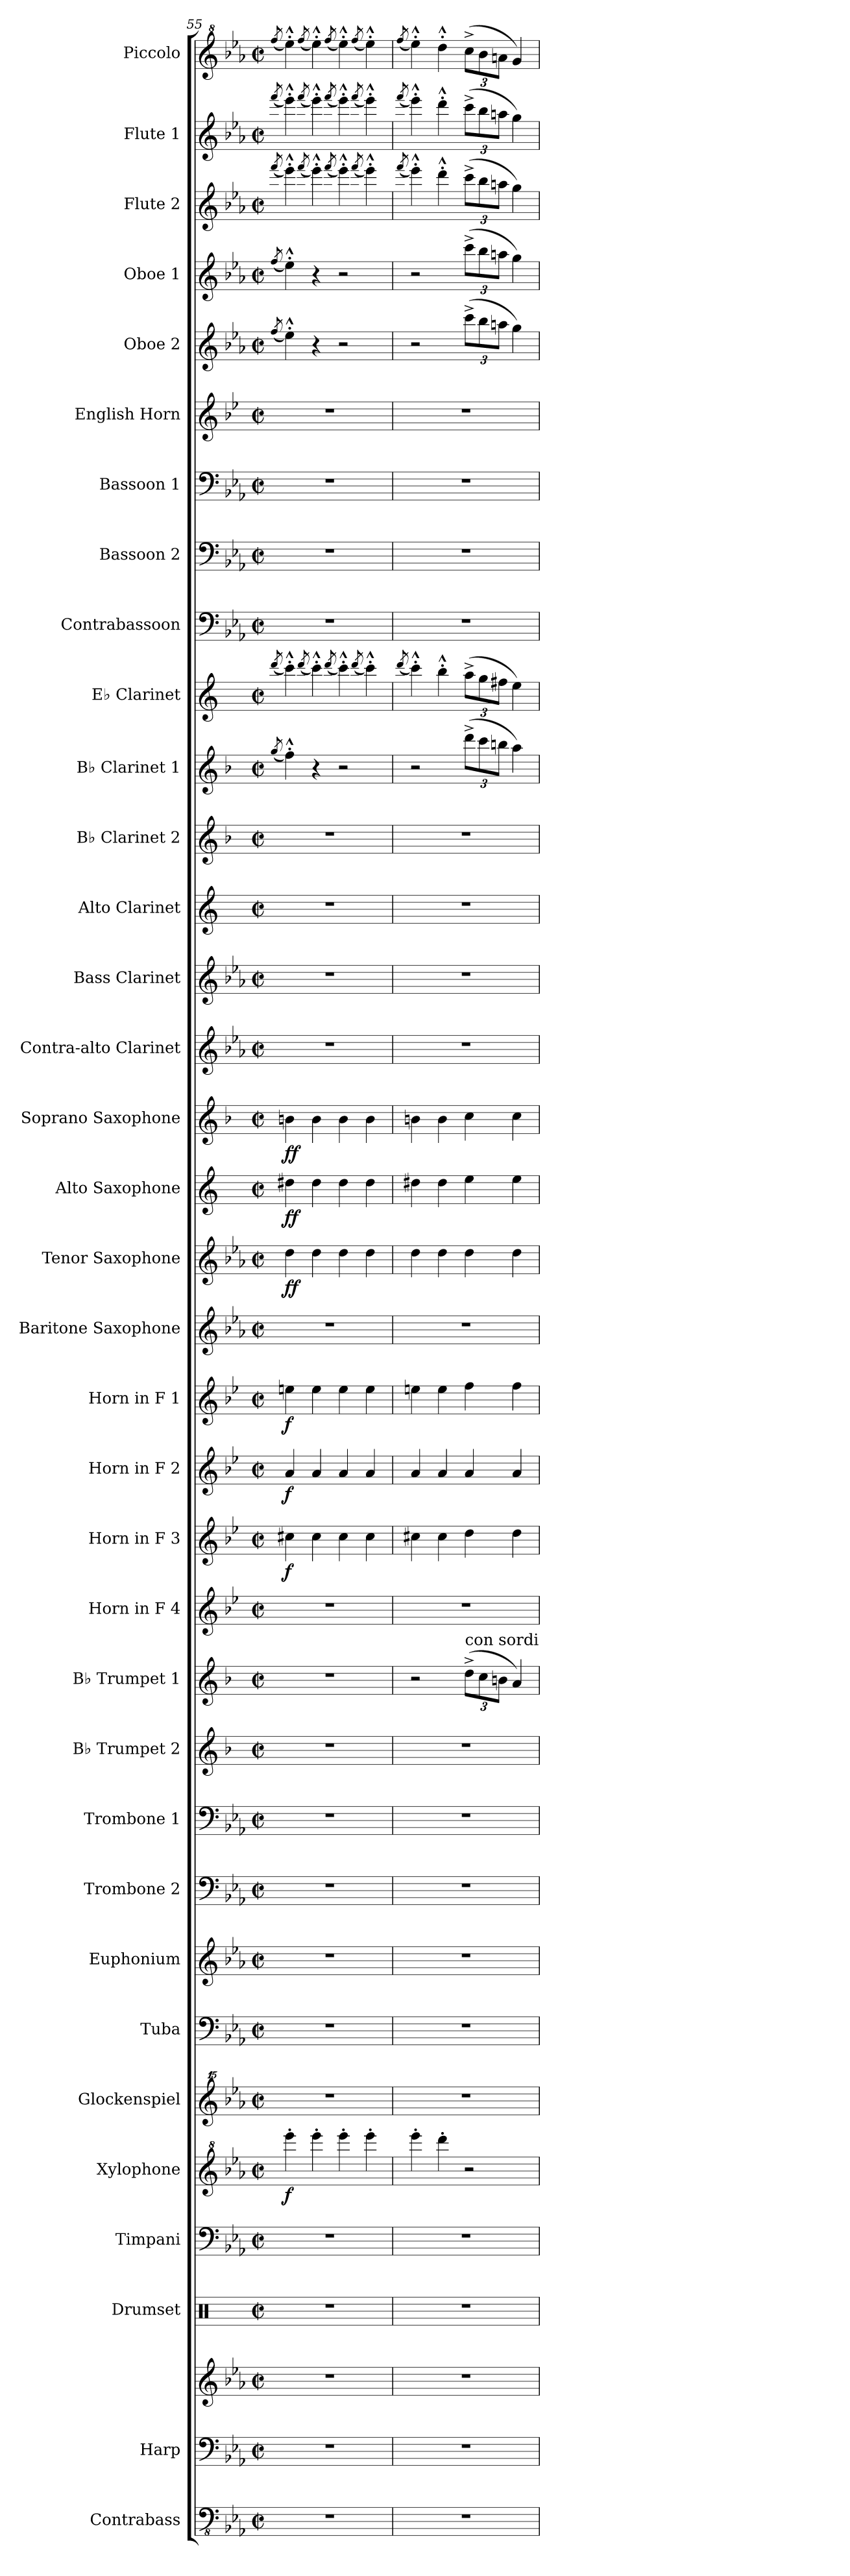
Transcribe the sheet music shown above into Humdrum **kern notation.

**kern	**kern	**kern	**kern	**kern	**kern	**dynam	**kern	**kern	**kern	**kern	**kern	**kern	**kern	**kern	**kern	**dynam	**kern	**dynam	**kern	**dynam	**kern	**kern	**dynam	**kern	**dynam	**kern	**dynam	**kern	**kern	**kern	**kern	**kern	**kern	**kern	**kern	**kern	**kern	**kern	**kern	**kern	**kern	**kern
*part35	*part34	*part34	*part33	*part32	*part31	*part31	*part30	*part29	*part28	*part27	*part26	*part25	*part24	*part23	*part22	*part22	*part21	*part21	*part20	*part20	*part19	*part18	*part18	*part17	*part17	*part16	*part16	*part15	*part14	*part13	*part12	*part11	*part10	*part9	*part8	*part7	*part6	*part5	*part4	*part3	*part2	*part1
*staff36	*staff35	*staff34	*staff33	*staff32	*staff31	*staff31	*staff30	*staff29	*staff28	*staff27	*staff26	*staff25	*staff24	*staff23	*staff22	*staff22	*staff21	*staff21	*staff20	*staff20	*staff19	*staff18	*staff18	*staff17	*staff17	*staff16	*staff16	*staff15	*staff14	*staff13	*staff12	*staff11	*staff10	*staff9	*staff8	*staff7	*staff6	*staff5	*staff4	*staff3	*staff2	*staff1
*I"Contrabass	*I"Harp	*	*I"Drumset	*I"Timpani	*I"Xylophone	*	*I"Glockenspiel	*I"Tuba	*I"Euphonium	*I"Trombone 2	*I"Trombone 1	*I"B♭ Trumpet 2	*I"B♭ Trumpet 1	*I"Horn in F 4	*I"Horn in F 3	*	*I"Horn in F 2	*	*I"Horn in F 1	*	*I"Baritone Saxophone	*I"Tenor Saxophone	*	*I"Alto Saxophone	*	*I"Soprano Saxophone	*	*I"Contra-alto Clarinet	*I"Bass Clarinet	*I"Alto Clarinet	*I"B♭ Clarinet 2	*I"B♭ Clarinet 1	*I"E♭ Clarinet	*I"Contrabassoon	*I"Bassoon 2	*I"Bassoon 1	*I"English Horn	*I"Oboe 2	*I"Oboe 1	*I"Flute 2	*I"Flute 1	*I"Piccolo
*I'Cb.	*I'Hrp.	*	*I'Drs.	*I'Timp.	*I'Xyl.	*	*I'Glk.	*I'Tba.	*I'Euph.	*I'Tbn. 2	*I'Tbn. 1	*I'B♭ Tpt. 2	*I'B♭ Tpt. 1	*I'Hn. 4	*I'Hn. 3	*	*I'Hn. 2	*	*I'Hn. 1	*	*I'Bar. Sax.	*I'T. Sax.	*	*I'A. Sax.	*	*I'S. Sax.	*	*I'C-a. Cl.	*I'B. Cl.	*I'A. Cl.	*I'B♭ Cl. 2	*I'B♭ Cl. 1	*I'E♭ Cl.	*I'Cbsn.	*I'Bsn. 2	*I'Bsn. 1	*I'E. Hn.	*I'Ob. 2	*I'Ob. 1	*I'Fl. 2	*I'Fl. 1	*I'Picc.
*clefFv4	*clefF4	*clefG2	*clefX	*clefF4	*clefG^2	*	*clefG^^2	*clefF4	*clefG2	*clefF4	*clefF4	*clefG2	*clefG2	*clefG2	*clefG2	*	*clefG2	*	*clefG2	*	*clefG2	*clefG2	*	*clefG2	*	*clefG2	*	*clefG2	*clefG2	*clefG2	*clefG2	*clefG2	*clefG2	*clefF4	*clefF4	*clefF4	*clefG2	*clefG2	*clefG2	*clefG2	*clefG2	*clefG^2
*ITrd7c12	*	*	*	*	*	*	*	*	*ITrd8c14	*	*	*ITrd1c2	*ITrd1c2	*ITrd4c7	*ITrd4c7	*	*ITrd4c7	*	*ITrd4c7	*	*ITrd12c21	*ITrd8c14	*	*ITrd5c9	*	*ITrd1c2	*	*ITrd12c21	*ITrd8c14	*ITrd5c9	*ITrd1c2	*ITrd1c2	*ITrd-2c-3	*ITrd7c12	*	*	*ITrd4c7	*	*	*	*	*ITrd-7c-12
*k[b-e-a-]	*k[b-e-a-]	*k[b-e-a-]	*k[]	*k[b-e-a-]	*k[b-e-a-]	*	*k[b-e-a-]	*k[b-e-a-]	*k[b-e-a-]	*k[b-e-a-]	*k[b-e-a-]	*k[b-e-a-]	*k[b-e-a-]	*k[b-e-a-]	*k[b-e-a-]	*	*k[b-e-a-]	*	*k[b-e-a-]	*	*k[b-e-a-]	*k[b-e-a-]	*	*k[b-e-a-]	*	*k[b-e-a-]	*	*k[b-e-a-]	*k[b-e-a-]	*k[b-e-a-]	*k[b-e-a-]	*k[b-e-a-]	*k[b-e-a-]	*k[b-e-a-]	*k[b-e-a-]	*k[b-e-a-]	*k[b-e-a-]	*k[b-e-a-]	*k[b-e-a-]	*k[b-e-a-]	*k[b-e-a-]	*k[b-e-a-]
*M4/4	*M4/4	*M4/4	*M4/4	*M4/4	*M4/4	*	*M4/4	*M4/4	*M4/4	*M4/4	*M4/4	*M4/4	*M4/4	*M4/4	*M4/4	*	*M4/4	*	*M4/4	*	*M4/4	*M4/4	*	*M4/4	*	*M4/4	*	*M4/4	*M4/4	*M4/4	*M4/4	*M4/4	*M4/4	*M4/4	*M4/4	*M4/4	*M4/4	*M4/4	*M4/4	*M4/4	*M4/4	*M4/4
*met(c|)	*met(c|)	*met(c|)	*met(c|)	*met(c|)	*met(c|)	*	*met(c|)	*met(c|)	*met(c|)	*met(c|)	*met(c|)	*met(c|)	*met(c|)	*met(c|)	*met(c|)	*	*met(c|)	*	*met(c|)	*	*met(c|)	*met(c|)	*	*met(c|)	*	*met(c|)	*	*met(c|)	*met(c|)	*met(c|)	*met(c|)	*met(c|)	*met(c|)	*met(c|)	*met(c|)	*met(c|)	*met(c|)	*met(c|)	*met(c|)	*met(c|)	*met(c|)	*met(c|)
=55	=55	=55	=55	=55	=55	=55	=55	=55	=55	=55	=55	=55	=55	=55	=55	=55	=55	=55	=55	=55	=55	=55	=55	=55	=55	=55	=55	=55	=55	=55	=55	=55	=55	=55	=55	=55	=55	=55	=55	=55	=55	=55
.	.	.	.	.	.	.	.	.	.	.	.	.	.	.	.	.	.	.	.	.	.	.	.	.	.	.	.	.	.	.	.	(8qff/	(8qfff/	.	.	.	.	(8qff/	(8qff/	(8qfff/	(8qfff/	(8qffff/
!	!	!	!	!	!	!LO:DY:b	!	!	!	!	!	!	!	!	!	!LO:DY:b	!	!LO:DY:b	!	!LO:DY:b	!	!	!LO:DY:b	!	!LO:DY:b	!	!LO:DY:b	!	!	!	!	!	!	!	!	!	!	!	!	!	!	!
1r	1r	1r	1r	1r	4eeee-'\	f	1r	1r	1r	1r	1r	1r	1r	1r	4f#X\	f	4d/	f	4an\	f	1r	4d\	ff	4f#X\	ff	4an\	ff	1r	1r	1r	1r	4ee-'^^\)	4eee-'^^\)	1r	1r	1r	1r	4ee-'^^\)	4ee-'^^\)	4eee-'^^\)	4eee-'^^\)	4eeee-'^^\)
.	.	.	.	.	.	.	.	.	.	.	.	.	.	.	.	.	.	.	.	.	.	.	.	.	.	.	.	.	.	.	.	.	(8qfff/	.	.	.	.	.	.	(8qfff/	(8qfff/	(8qffff/
.	.	.	.	.	4eeee-'\	.	.	.	.	.	.	.	.	.	4f#\	.	4d/	.	4a\	.	.	4d\	.	4f#\	.	4a\	.	.	.	.	.	4r	4eee-'^^\)	.	.	.	.	4r	4r	4eee-'^^\)	4eee-'^^\)	4eeee-'^^\)
.	.	.	.	.	.	.	.	.	.	.	.	.	.	.	.	.	.	.	.	.	.	.	.	.	.	.	.	.	.	.	.	.	(8qfff/	.	.	.	.	.	.	(8qfff/	(8qfff/	(8qffff/
.	.	.	.	.	4eeee-'\	.	.	.	.	.	.	.	.	.	4f#\	.	4d/	.	4a\	.	.	4d\	.	4f#\	.	4a\	.	.	.	.	.	2r	4eee-'^^\)	.	.	.	.	2r	2r	4eee-'^^\)	4eee-'^^\)	4eeee-'^^\)
.	.	.	.	.	.	.	.	.	.	.	.	.	.	.	.	.	.	.	.	.	.	.	.	.	.	.	.	.	.	.	.	.	(8qfff/	.	.	.	.	.	.	(8qfff/	(8qfff/	(8qffff/
.	.	.	.	.	4eeee-'\	.	.	.	.	.	.	.	.	.	4f#\	.	4d/	.	4a\	.	.	4d\	.	4f#\	.	4a\	.	.	.	.	.	.	4eee-'^^\)	.	.	.	.	.	.	4eee-'^^\)	4eee-'^^\)	4eeee-'^^\)
!!LO:PB:g=z
=56	=56	=56	=56	=56	=56	=56	=56	=56	=56	=56	=56	=56	=56	=56	=56	=56	=56	=56	=56	=56	=56	=56	=56	=56	=56	=56	=56	=56	=56	=56	=56	=56	=56	=56	=56	=56	=56	=56	=56	=56	=56	=56
.	.	.	.	.	.	.	.	.	.	.	.	.	.	.	.	.	.	.	.	.	.	.	.	.	.	.	.	.	.	.	.	.	(8qfff/	.	.	.	.	.	.	(8qfff/	(8qfff/	(8qffff/
1r	1r	1r	1r	1r	4eeee-'\	.	1r	1r	1r	1r	1r	1r	2r	1r	4f#X\	.	4d/	.	4an\	.	1r	4d\	.	4f#X\	.	4an\	.	1r	1r	1r	1r	2r	4eee-'^^\)	1r	1r	1r	1r	2r	2r	4eee-'^^\)	4eee-'^^\)	4eeee-'^^\)
.	.	.	.	.	4dddd'\	.	.	.	.	.	.	.	.	.	4f#\	.	4d/	.	4a\	.	.	4d\	.	4f#\	.	4a\	.	.	.	.	.	.	4ddd'^^\	.	.	.	.	.	.	4ddd'^^\	4ddd'^^\	4dddd'^^\
*	*	*	*	*	*	*	*	*	*	*	*	*	*Xbrackettup	*	*	*	*	*	*	*	*	*	*	*	*	*	*	*	*	*	*	*Xbrackettup	*Xbrackettup	*	*	*	*	*Xbrackettup	*Xbrackettup	*Xbrackettup	*Xbrackettup	*Xbrackettup
!	!	!	!	!	!	!	!	!	!	!	!	!	!LO:TX:a:t=con sordi	!	!	!	!	!	!	!	!	!	!	!	!	!	!	!	!	!	!	!	!	!	!	!	!	!	!	!	!	!
.	.	.	.	.	2r	.	.	.	.	.	.	.	(12cc^\L	.	4g\	.	4d/	.	4b-\	.	.	4d\	.	4g\	.	4b-\	.	.	.	.	.	(12ccc^\L	(12ccc^\L	.	.	.	.	(12ccc^\L	(12ccc^\L	(12ccc^\L	(12ccc^\L	(12cccc^\L
.	.	.	.	.	.	.	.	.	.	.	.	.	12b-\	.	.	.	.	.	.	.	.	.	.	.	.	.	.	.	.	.	.	12bb-\	12bb-\	.	.	.	.	12bb-\	12bb-\	12bb-\	12bb-\	12bbb-\
.	.	.	.	.	.	.	.	.	.	.	.	.	12an\J	.	.	.	.	.	.	.	.	.	.	.	.	.	.	.	.	.	.	12aan\J	12aan\J	.	.	.	.	12aan\J	12aan\J	12aan\J	12aan\J	12aaan\J
.	.	.	.	.	.	.	.	.	.	.	.	.	4g/)	.	4g\	.	4d/	.	4b-\	.	.	4d\	.	4g\	.	4b-\	.	.	.	.	.	4gg\)	4gg\)	.	.	.	.	4gg\)	4gg\)	4gg\)	4gg\)	4ggg/)
=	=	=	=	=	=	=	=	=	=	=	=	=	=	=	=	=	=	=	=	=	=	=	=	=	=	=	=	=	=	=	=	=	=	=	=	=	=	=	=	=	=	=
*-	*-	*-	*-	*-	*-	*-	*-	*-	*-	*-	*-	*-	*-	*-	*-	*-	*-	*-	*-	*-	*-	*-	*-	*-	*-	*-	*-	*-	*-	*-	*-	*-	*-	*-	*-	*-	*-	*-	*-	*-	*-	*-
